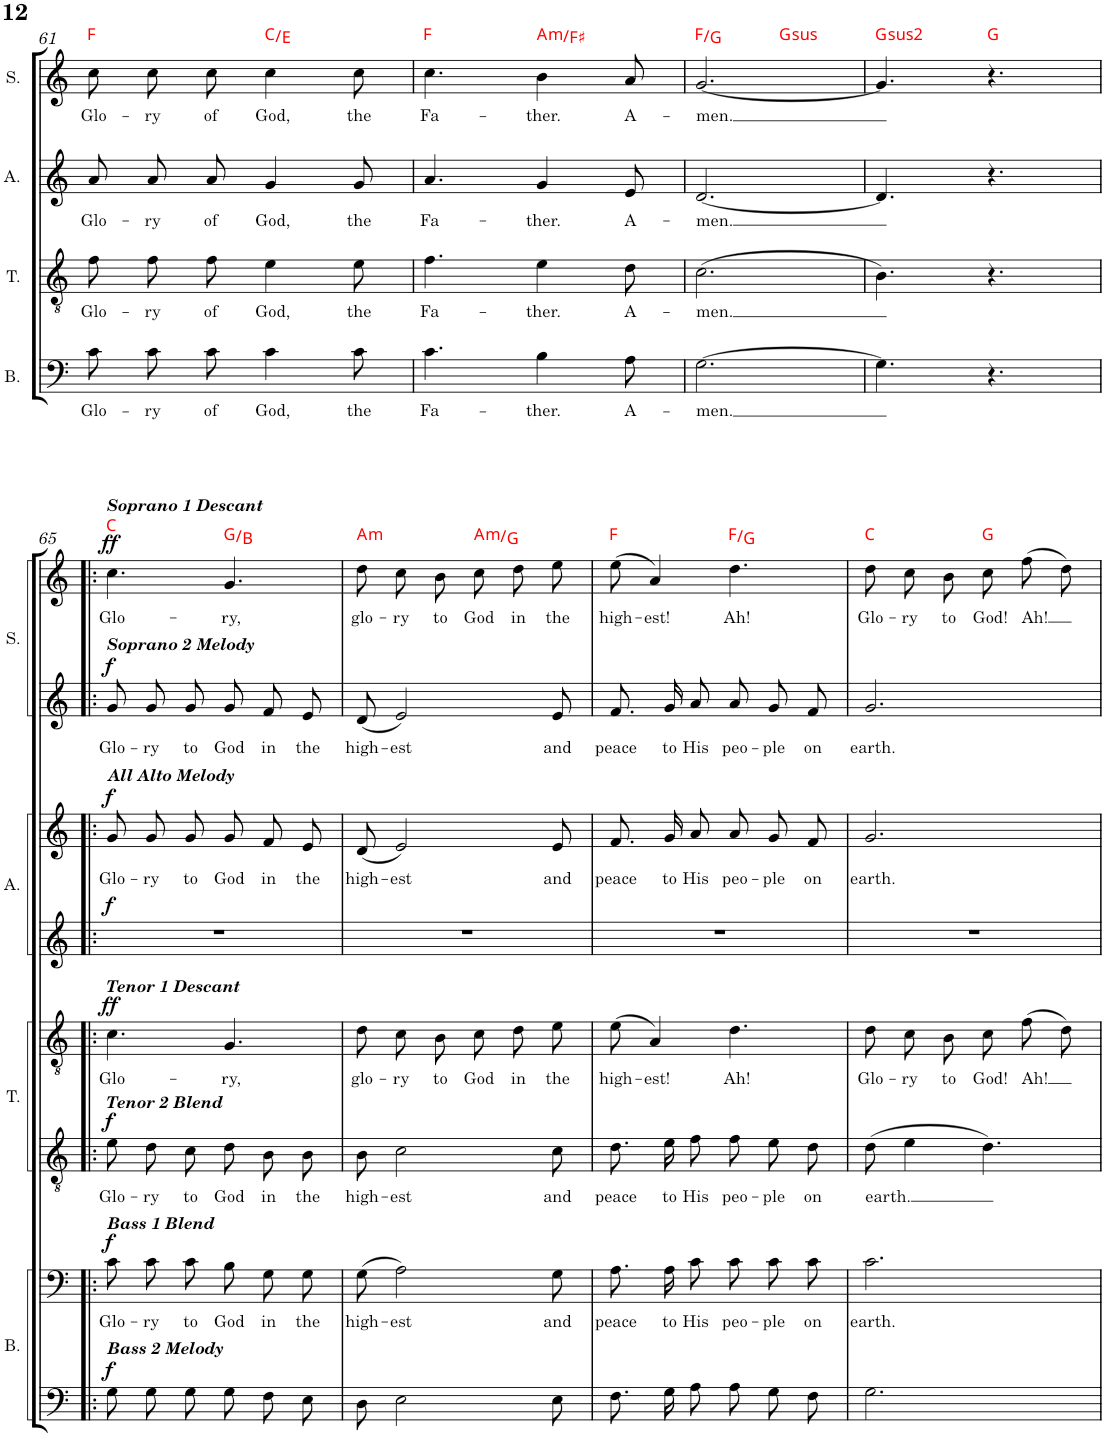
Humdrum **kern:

**kern	**dynam	**kern	**text	**dynam	**kern	**text	**dynam	**kern	**text	**dynam	**kern	**text	**dynam	**kern	**text	**dynam	**kern	**text	**dynam	**harte	**kern
*part8	*part8	*part7	*part7	*part7	*part6	*part6	*part6	*part5	*part5	*part5	*part4	*part4	*part4	*part3	*part3	*part3	*part2	*part2	*part2	*part2	*part1
*staff8	*staff8	*staff7	*staff7	*staff7	*staff6	*staff6	*staff6	*staff5	*staff5	*staff5	*staff4	*staff4	*staff4	*staff3	*staff3	*staff3	*staff2	*staff2	*staff2	*	*staff1
*I"Bass	*	*I"Bass	*	*	*I"Tenor	*	*	*I"Tenor	*	*	*I"Alto	*	*	*I"Soprano	*	*	*I"Soprano	*	*	*	*I"Cantor
*I'B.	*	*I'B.	*	*	*I'T.	*	*	*I'T.	*	*	*I'A.	*	*	*I'S.	*	*	*I'S.	*	*	*	*I'C.
!!LO:PB:g=z
*clefF4	*	*clefF4	*	*	*clefGv2	*	*	*clefGv2	*	*	*clefG2	*	*	*clefG2	*	*	*clefG2	*	*	*	*clefG2
*k[]	*	*k[]	*	*	*k[]	*	*	*k[]	*	*	*k[]	*	*	*k[]	*	*	*k[]	*	*	*	*k[]
*M6/8	*	*M6/8	*	*	*M6/8	*	*	*M6/8	*	*	*M6/8	*	*	*M6/8	*	*	*M6/8	*	*	*	*M6/8
=61	=61	=61	=61	=61	=61	=61	=61	=61	=61	=61	=61	=61	=61	=61	=61	=61	=61	=61	=61	=61	=61
!	!	!	!LO:LY:b	!	!	!	!	!	!LO:LY:b	!	!	!LO:LY:b	!	!	!	!	!	!LO:LY:b	!	!	!
2.r	.	8c\L	Glo-	.	2.r	.	.	8f\L	Glo-	.	8a/L	Glo-	.	2.r	.	.	8cc\L	Glo-	.	F:maj	2.r
!	!	!	!LO:LY:b	!	!	!	!	!	!LO:LY:b	!	!	!LO:LY:b	!	!	!	!	!	!LO:LY:b	!	!	!
.	.	8c\	-ry	.	.	.	.	8f\	-ry	.	8a/	-ry	.	.	.	.	8cc\	-ry	.	.	.
!	!	!	!LO:LY:b	!	!	!	!	!	!LO:LY:b	!	!	!LO:LY:b	!	!	!	!	!	!LO:LY:b	!	!	!
.	.	8c\J	of	.	.	.	.	8f\J	of	.	8a/J	of	.	.	.	.	8cc\J	of	.	.	.
!	!	!	!LO:LY:b	!	!	!	!	!	!LO:LY:b	!	!	!LO:LY:b	!	!	!	!	!	!LO:LY:b	!	!	!
.	.	4c\	God,	.	.	.	.	4e\	God,	.	4g/	God,	.	.	.	.	4cc\	God,	.	C:maj/3	.
!	!	!	!LO:LY:b	!	!	!	!	!	!LO:LY:b	!	!	!LO:LY:b	!	!	!	!	!	!LO:LY:b	!	!	!
.	.	8c\	the	.	.	.	.	8e\	the	.	8g/	the	.	.	.	.	8cc\	the	.	.	.
=62	=62	=62	=62	=62	=62	=62	=62	=62	=62	=62	=62	=62	=62	=62	=62	=62	=62	=62	=62	=62	=62
!	!	!	!LO:LY:b	!	!	!	!	!	!LO:LY:b	!	!	!LO:LY:b	!	!	!	!	!	!LO:LY:b	!	!	!
2.r	.	4.c\	Fa-	.	2.r	.	.	4.f\	Fa-	.	4.a/	Fa-	.	2.r	.	.	4.cc\	Fa-	.	F:maj	2.r
!	!	!	!LO:LY:b	!	!	!	!	!	!LO:LY:b	!	!	!LO:LY:b	!	!	!	!	!	!LO:LY:b	!	!LO:H:kt=m	!
.	.	4B\	-ther.	.	.	.	.	4e\	-ther.	.	4g/	-ther.	.	.	.	.	4b\	-ther.	.	A:min/6	.
!	!	!	!LO:LY:b	!	!	!	!	!	!LO:LY:b	!	!	!LO:LY:b	!	!	!	!	!	!LO:LY:b	!	!	!
.	.	8A\	A-	.	.	.	.	8d\	A-	.	8e/	A-	.	.	.	.	8a/	A-	.	.	.
=63	=63	=63	=63	=63	=63	=63	=63	=63	=63	=63	=63	=63	=63	=63	=63	=63	=63	=63	=63	=63	=63
!	!	!	!LO:LY:b	!	!	!	!	!	!LO:LY:b	!	!	!LO:LY:b	!	!	!	!	!	!LO:LY:b	!	!	!
*	*	*	*	*	*	*	*	*	*	*	*	*	*	*	*	*	*^	*	*	*	*
2.r	.	[2.G\	-men.	.	2.r	.	.	(2.c\	-men.	.	[2.d/	-men.	.	2.r	.	.	[2.g/	4.ryy	-men.	.	F:maj/2	2.r
!	!	!	!	!	!	!	!	!	!	!	!	!	!	!	!	!	!	!	!	!	!LO:H:kt=sus	!
.	.	.	.	.	.	.	.	.	.	.	.	.	.	.	.	.	.	4.ryy	.	.	G:sus4	.
=64	=64	=64	=64	=64	=64	=64	=64	=64	=64	=64	=64	=64	=64	=64	=64	=64	=64	=64	=64	=64	=64	=64
!	!	!	!	!	!	!	!	!	!	!	!	!	!	!	!	!	!	!	!	!	!LO:H:kt=2	!
*	*	*	*	*	*	*	*	*	*	*	*	*	*	*	*	*	*v	*v	*	*	*	*
2.r	.	4.G\]	.	.	2.r	.	.	4.B\)	.	.	4.d/]	.	.	2.r	.	.	4.g/]	.	.	G:(1,2,5)	2.r
.	.	4.r	.	.	.	.	.	4.r	.	.	4.r	.	.	.	.	.	4.r	.	.	G:maj	.
!!LO:LB:g=z
=65!|:	=65!|:	=65!|:	=65!|:	=65!|:	=65!|:	=65!|:	=65!|:	=65!|:	=65!|:	=65!|:	=65!|:	=65!|:	=65!|:	=65!|:	=65!|:	=65!|:	=65!|:	=65!|:	=65!|:	=65!|:	=65!|:
!	!	!	!	!	!	!	!	!	!	!	!	!	!	!	!	!	!LO:TX:a:Bi:t=Soprano 1 Descant	!	!	!	!
!	!	!	!	!	!	!	!	!	!	!	!	!	!	!LO:TX:a:Bi:t=Soprano 2 Melody	!	!	!	!	!	!	!
!	!	!	!	!	!	!	!	!	!	!	!LO:TX:a:Bi:t=All Alto Melody	!	!	!	!	!	!	!	!	!	!
!	!	!	!	!	!	!	!	!LO:TX:a:Bi:t=Tenor 1 Descant	!	!	!	!	!	!	!	!	!	!	!	!	!
!	!	!	!	!	!LO:TX:a:Bi:t=Tenor 2 Blend	!	!	!	!	!	!	!	!	!	!	!	!	!	!	!	!
!	!	!LO:TX:a:Bi:t=Bass 1 Blend	!	!	!	!	!	!	!	!	!	!	!	!	!	!	!	!	!	!	!
!LO:TX:a:Bi:t=Bass 2 Melody	!	!	!	!	!	!	!	!	!	!	!	!	!	!	!	!	!	!	!	!	!
!	!LO:DY:a	!	!LO:LY:b	!LO:DY:a	!	!LO:LY:b	!LO:DY:a	!	!LO:LY:b	!LO:DY:a	!	!LO:LY:b	!LO:DY:a	!	!LO:LY:b	!LO:DY:a	!	!LO:LY:b	!LO:DY:a	!	!
8G\L	f	8c\L	Glo-	f	8e\L	Glo-	f	4.c\	Glo-	ff	8g/L	Glo-	f	8g/L	Glo-	f	4.cc\	Glo-	ff	C:maj	2.r
!	!	!	!LO:LY:b	!	!	!LO:LY:b	!	!	!	!	!	!LO:LY:b	!	!	!LO:LY:b	!	!	!	!	!	!
8G\	.	8c\	-ry	.	8d\	-ry	.	.	.	.	8g/	-ry	.	8g/	-ry	.	.	.	.	.	.
!	!	!	!LO:LY:b	!	!	!LO:LY:b	!	!	!	!	!	!LO:LY:b	!	!	!LO:LY:b	!	!	!	!	!	!
8G\J	.	8c\J	to	.	8c\J	to	.	.	.	.	8g/J	to	.	8g/J	to	.	.	.	.	.	.
!	!	!	!LO:LY:b	!	!	!LO:LY:b	!	!	!LO:LY:b	!	!	!LO:LY:b	!	!	!LO:LY:b	!	!	!LO:LY:b	!	!	!
8G\L	.	8B\L	God	.	8d\L	God	.	4.G/	-ry,	.	8g/L	God	.	8g/L	God	.	4.g/	-ry,	.	G:maj/3	.
!	!	!	!LO:LY:b	!	!	!LO:LY:b	!	!	!	!	!	!LO:LY:b	!	!	!LO:LY:b	!	!	!	!	!	!
8F\	.	8G\	in	.	8B\	in	.	.	.	.	8f/	in	.	8f/	in	.	.	.	.	.	.
!	!	!	!LO:LY:b	!	!	!LO:LY:b	!	!	!	!	!	!LO:LY:b	!	!	!LO:LY:b	!	!	!	!	!	!
8E\J	.	8G\J	the	.	8B\J	the	.	.	.	.	8e/J	the	.	8e/J	the	.	.	.	.	.	.
=66	=66	=66	=66	=66	=66	=66	=66	=66	=66	=66	=66	=66	=66	=66	=66	=66	=66	=66	=66	=66	=66
!	!	!	!LO:LY:b	!	!	!LO:LY:b	!	!	!LO:LY:b	!	!	!LO:LY:b	!	!	!LO:LY:b	!	!	!LO:LY:b	!	!LO:H:kt=m	!
8D\	.	(8G\	high-	.	8B\	high-	.	8d\L	glo-	.	(8d/	high-	.	8d/	high-	.	8dd\L	glo-	.	A:min	2.r
!	!	!	!LO:LY:b	!	!	!LO:LY:b	!	!	!LO:LY:b	!	!	!LO:LY:b	!	!	!LO:LY:b	!	!	!LO:LY:b	!	!	!
2E\	.	2A\)	-est	.	2c\	-est	.	8c\	-ry	.	2e/)	-est	.	2e/	-est	.	8cc\	-ry	.	.	.
!	!	!	!	!	!	!	!	!	!LO:LY:b	!	!	!	!	!	!	!	!	!LO:LY:b	!	!	!
.	.	.	.	.	.	.	.	8B\J	to	.	.	.	.	.	.	.	8b\J	to	.	.	.
!	!	!	!	!	!	!	!	!	!LO:LY:b	!	!	!	!	!	!	!	!	!LO:LY:b	!	!LO:H:kt=m	!
.	.	.	.	.	.	.	.	8c\L	God	.	.	.	.	.	.	.	8cc\L	God	.	A:min/b7	.
!	!	!	!	!	!	!	!	!	!LO:LY:b	!	!	!	!	!	!	!	!	!LO:LY:b	!	!	!
.	.	.	.	.	.	.	.	8d\	in	.	.	.	.	.	.	.	8dd\	in	.	.	.
!	!	!	!LO:LY:b	!	!	!LO:LY:b	!	!	!LO:LY:b	!	!	!LO:LY:b	!	!	!LO:LY:b	!	!	!LO:LY:b	!	!	!
8E\	.	8G\	and	.	8c\	and	.	8e\J	the	.	8e/	and	.	8e/	and	.	8ee\J	the	.	.	.
=67	=67	=67	=67	=67	=67	=67	=67	=67	=67	=67	=67	=67	=67	=67	=67	=67	=67	=67	=67	=67	=67
!	!	!	!LO:LY:b	!	!	!LO:LY:b	!	!	!LO:LY:b	!	!	!LO:LY:b	!	!	!LO:LY:b	!	!	!LO:LY:b	!	!	!
8.F\L	.	8.A\L	peace	.	8.d\L	peace	.	(8e\	high-	.	8.f/L	peace	.	8.f/L	peace	.	(8ee\	high-	.	F:maj	2.r
!	!	!	!	!	!	!	!	!	!LO:LY:b	!	!	!	!	!	!	!	!	!LO:LY:b	!	!	!
.	.	.	.	.	.	.	.	4A/)	-est!	.	.	.	.	.	.	.	4a/)	-est!	.	.	.
!	!	!	!LO:LY:b	!	!	!LO:LY:b	!	!	!	!	!	!LO:LY:b	!	!	!LO:LY:b	!	!	!	!	!	!
16G\K	.	16A\K	to	.	16e\K	to	.	.	.	.	16g/K	to	.	16g/K	to	.	.	.	.	.	.
!	!	!	!LO:LY:b	!	!	!LO:LY:b	!	!	!	!	!	!LO:LY:b	!	!	!LO:LY:b	!	!	!	!	!	!
8A\J	.	8c\J	His	.	8f\J	His	.	.	.	.	8a/J	His	.	8a/J	His	.	.	.	.	.	.
!	!	!	!LO:LY:b	!	!	!LO:LY:b	!	!	!LO:LY:b	!	!	!LO:LY:b	!	!	!LO:LY:b	!	!	!LO:LY:b	!	!	!
8A\L	.	8c\L	peo-	.	8f\L	peo-	.	4.d\	Ah!	.	8a/L	peo-	.	8a/L	peo-	.	4.dd\	Ah!	.	F:maj/2	.
!	!	!	!LO:LY:b	!	!	!LO:LY:b	!	!	!	!	!	!LO:LY:b	!	!	!LO:LY:b	!	!	!	!	!	!
8G\	.	8c\	-ple	.	8e\	-ple	.	.	.	.	8g/	-ple	.	8g/	-ple	.	.	.	.	.	.
!	!	!	!LO:LY:b	!	!	!LO:LY:b	!	!	!	!	!	!LO:LY:b	!	!	!LO:LY:b	!	!	!	!	!	!
8F\J	.	8c\J	on	.	8d\J	on	.	.	.	.	8f/J	on	.	8f/J	on	.	.	.	.	.	.
=68	=68	=68	=68	=68	=68	=68	=68	=68	=68	=68	=68	=68	=68	=68	=68	=68	=68	=68	=68	=68	=68
!	!	!	!LO:LY:b	!	!	!LO:LY:b	!	!	!LO:LY:b	!	!	!LO:LY:b	!	!	!LO:LY:b	!	!	!LO:LY:b	!	!	!
2.G\	.	2.c\	earth.	.	8d\	earth.	.	8d\L	Glo-	.	2.g/	earth.	.	2.g/	earth.	.	8dd\L	Glo-	.	C:maj	2.r
!	!	!	!	!	!	!	!	!	!LO:LY:b	!	!	!	!	!	!	!	!	!LO:LY:b	!	!	!
.	.	.	.	.	4e\	.	.	8c\	-ry	.	.	.	.	.	.	.	8cc\	-ry	.	.	.
!	!	!	!	!	!	!	!	!	!LO:LY:b	!	!	!	!	!	!	!	!	!LO:LY:b	!	!	!
.	.	.	.	.	.	.	.	8B\J	to	.	.	.	.	.	.	.	8b\J	to	.	.	.
!	!	!	!	!	!	!	!	!	!LO:LY:b	!	!	!	!	!	!	!	!	!LO:LY:b	!	!	!
.	.	.	.	.	4.d\	.	.	8c\L	God!	.	.	.	.	.	.	.	8cc\L	God!	.	G:maj	.
!	!	!	!	!	!	!	!	!	!LO:LY:b	!	!	!	!	!	!	!	!	!LO:LY:b	!	!	!
.	.	.	.	.	.	.	.	(8f\	Ah!	.	.	.	.	.	.	.	(8ff\	Ah!	.	.	.
.	.	.	.	.	.	.	.	8d\J)	.	.	.	.	.	.	.	.	8dd\J)	.	.	.	.
=	=	=	=	=	=	=	=	=	=	=	=	=	=	=	=	=	=	=	=	=	=
*-	*-	*-	*-	*-	*-	*-	*-	*-	*-	*-	*-	*-	*-	*-	*-	*-	*-	*-	*-	*-	*-
